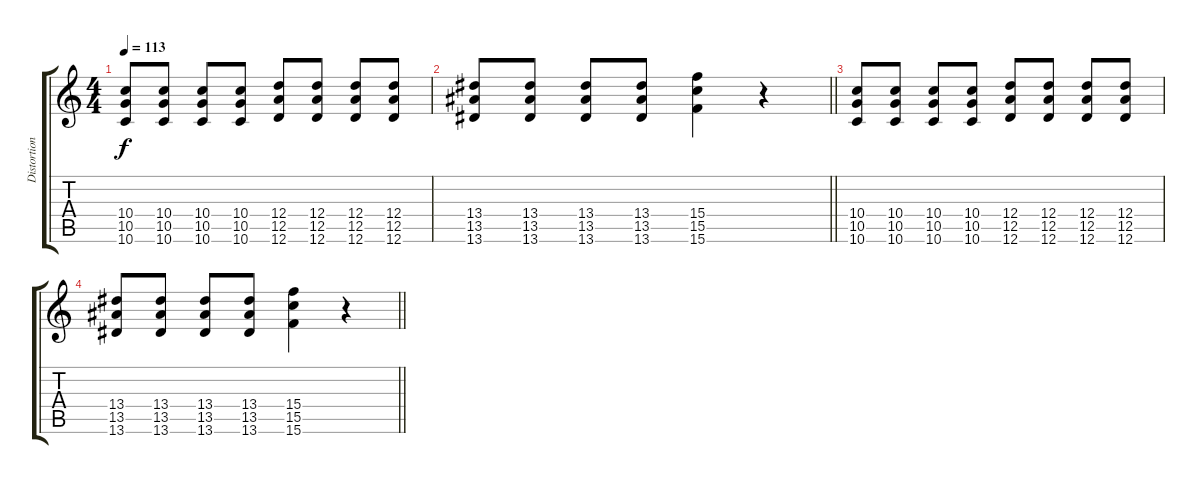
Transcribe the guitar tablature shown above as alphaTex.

\track ("Distortion (Drop D)" "Distortion") {instrument distortionguitar}
\staff {score tabs}
\tuning (E4 B3 G3 D3 A2 D2) {hide}
\ts (4 4)
\tempo 113
\clef g2
\ks c
(10.4 10.5 10.6).8{dy f} (10.4 10.5 10.6).8 (10.4 10.5 10.6).8 (10.4 10.5 10.6).8 (12.4 12.5 12.6).8 (12.4 12.5 12.6).8 (12.4 12.5 12.6).8 (12.4 12.5 12.6).8 |
\barLineRight lightlight
(13.4 13.5 13.6).8 (13.4 13.5 13.6).8 (13.4 13.5 13.6).8 (13.4 13.5 13.6).8 (15.4 15.5 15.6).4 r.4 |
(10.4 10.5 10.6).8 (10.4 10.5 10.6).8 (10.4 10.5 10.6).8 (10.4 10.5 10.6).8 (12.4 12.5 12.6).8 (12.4 12.5 12.6).8 (12.4 12.5 12.6).8 (12.4 12.5 12.6).8 |
\barLineRight lightlight
(13.4 13.5 13.6).8 (13.4 13.5 13.6).8 (13.4 13.5 13.6).8 (13.4 13.5 13.6).8 (15.4 15.5 15.6).4 r.4
